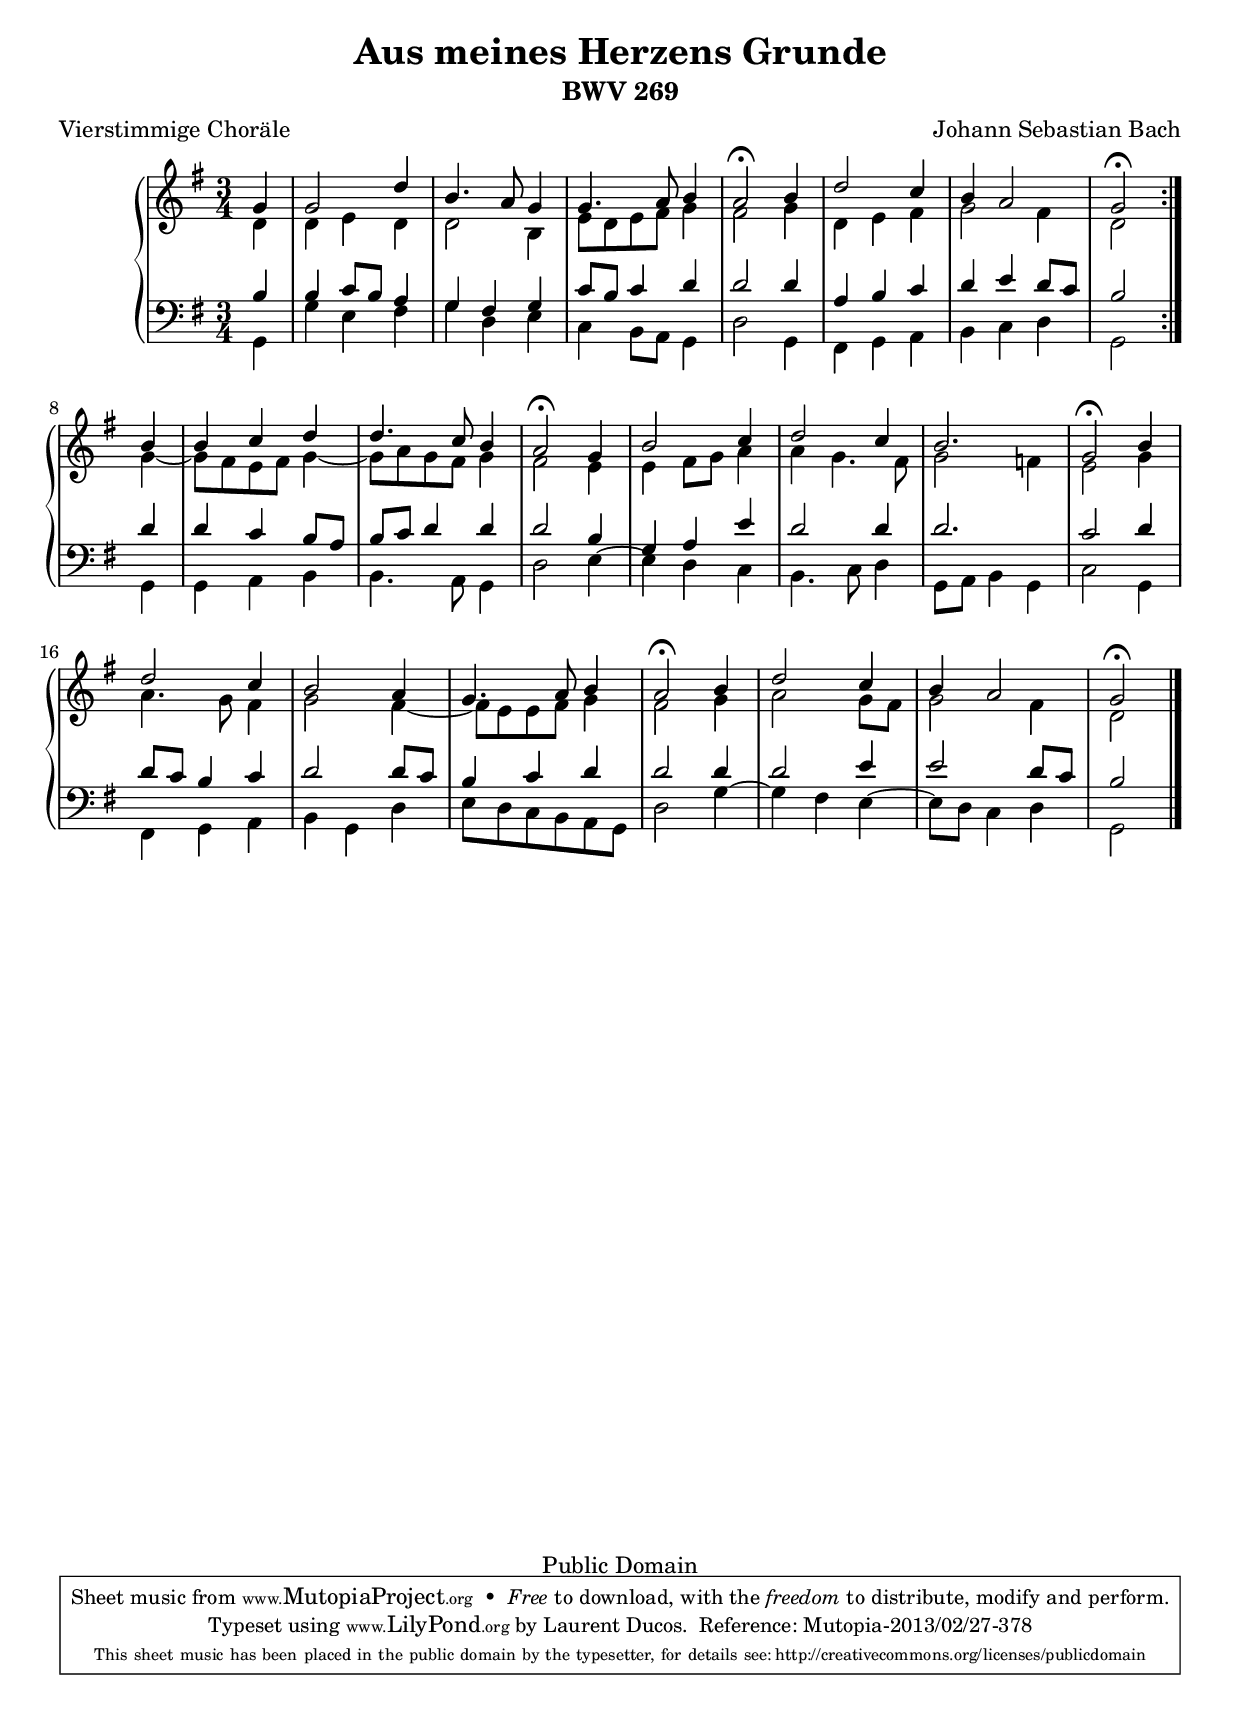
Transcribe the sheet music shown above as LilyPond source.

\version "2.16.1"

\header {
  %indication d'entête et bas de page
  title = "Aus meines Herzens Grunde"
  subtitle = "BWV 269"
  composer = "Johann Sebastian Bach"
  poet = "Vierstimmige Choräle"

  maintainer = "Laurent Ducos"

  % information exigées par mutopia
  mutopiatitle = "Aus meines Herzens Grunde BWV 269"
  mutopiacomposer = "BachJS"
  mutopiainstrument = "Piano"
  date = "1784-1787"
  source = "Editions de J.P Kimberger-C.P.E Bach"
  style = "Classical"
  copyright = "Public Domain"
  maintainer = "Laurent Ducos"
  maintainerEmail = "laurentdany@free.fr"
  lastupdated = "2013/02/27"

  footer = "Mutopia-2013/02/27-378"
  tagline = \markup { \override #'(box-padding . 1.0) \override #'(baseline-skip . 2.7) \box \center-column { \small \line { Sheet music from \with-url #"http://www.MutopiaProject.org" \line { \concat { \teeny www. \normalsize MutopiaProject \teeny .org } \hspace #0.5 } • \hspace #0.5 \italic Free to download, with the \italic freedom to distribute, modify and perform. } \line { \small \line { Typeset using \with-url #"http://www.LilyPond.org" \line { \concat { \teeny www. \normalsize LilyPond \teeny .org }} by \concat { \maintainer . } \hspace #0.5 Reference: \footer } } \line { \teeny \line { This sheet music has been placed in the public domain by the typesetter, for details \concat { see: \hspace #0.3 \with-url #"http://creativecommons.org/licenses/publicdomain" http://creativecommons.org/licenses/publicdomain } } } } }
}

\paper {
  top-margin = 12
}

blanknotes = {
\override NoteHead #'transparent = ##t
\override Stem #'transparent = ##t
\override Flag #'transparent = ##t
 }
unblanknotes = {
\revert NoteHead #'transparent
\revert Stem #'transparent
\revert Flag #'transparent
}

\include "italiano.ly" % Permet d'entrer les notes en francais

#(set-global-staff-size 20)
Soprane =  \context Voice = "Soprane" {
%voix principale de la portée en clef de sol
	\set Staff.midiInstrument = "acoustic grand"
	\time 3/4
	\key sol \major
	\clef treble
	\voiceOne
	\repeat volta 2
	{
	  \partial 4
	  sol'
	  sol'2 re''4
	  si'4. la'8 sol'4
	  sol'4. la'8 si'4
	  la'2-\fermata si'4
	  re''2 do''4
	  si' la'2 |
	  \set Timing.measureLength = #(ly:make-moment 2 4)
	  sol'2-\fermata
	}
% partie b
	\set Timing.measureLength = #(ly:make-moment 1 4)
	si'4
	\set Timing.measureLength = #(ly:make-moment 3 4)
	si'4 do'' re'' |
	re''4. do''8 si'4
	la'2-\fermata sol'4
	si'2 do''4
	re''2 do''4
	si'2.
	sol'2-\fermata  si'4
	re''2 do''4
	si'2 la'4
	sol'4. la'8 si'4
	la'2-\fermata si'4
	re''2 do''4
	si' la'2
	sol'2-\fermata

	\bar "|."
      }

Alto =  \context Voice = "Alto" {
%voix secondaire de la portée en clef de sol
	\set Staff.midiInstrument = "acoustic grand"
	\time 3/4
	\key sol\major
	\clef treble
	\voiceTwo
	\repeat volta 2 {
	  \partial 4
	  re'4
	  re' mi' re'
	  re'2 si4
	  mi'8 re' mi' fad' sol'4
	  fad'2 sol'4
	  re' mi' fad'
	  sol'2 fad'4
	  \set Timing.measureLength = #(ly:make-moment 2 4)
	  re'2
	}
% partie b
	\set Timing.measureLength = #(ly:make-moment 1 4)
	sol'4~
	\set Timing.measureLength = #(ly:make-moment 3 4)
	sol'8 fad' mi' fad' sol'4~
	sol'8 la' sol' fad' sol'4
	fad'2 mi'4
	mi'4 fad'8 sol' la'4
	la' sol'4. fad'8
	sol'2 fa'4
	mi'2 sol'4
	la'4. sol'8 fad'4
	sol'2 fad'4~
	fad'8 mi' mi' fad' sol'4
	fad'2 sol'4
	la'2 sol'8 fad'
	sol'2 fad'4
	re'2
	\bar "|."
      }

Tenor =  \context Voice = "Tenor" {
%voix principale de la portée en clef de fa
	\set Staff.midiInstrument = "acoustic grand"
	\time 3/4
	\key sol \major
	\clef bass
	\voiceOne
	\repeat volta 2 {
	  \partial 4
	  si4
	  si do'8 si la4
	  sol fad sol
	  do'8 si do'4 re'
	  re'2 re'4
	  la si do'
	  re' mi' re'8 do'
	  \set Timing.measureLength = #(ly:make-moment 2 4)
	  si2
	}
% partie b
	\set Timing.measureLength = #(ly:make-moment 1 4)
	re'4
	\set Timing.measureLength = #(ly:make-moment 3 4)
	re'4 do' si8 la
	si do' re'4 re'
	re'2 si4
	sol la mi'
	re'2 re'4
	re'2.
	do'2 re'4
	re'8 do' si4 do'
	re'2 re'8 do'
	si4 do' re'
	re'2 re'4
	re'2 mi'4
	mi'2 re'8 do'
	si2
	\bar "|."
      }

Basse =  \context Voice = "Basse" {
%voix secondaire de la portée en clef de fa
	\set Staff.midiInstrument = "acoustic grand"
	\time 3/4
	\key sol \major
	\clef bass
	\voiceTwo
	\tieUp
	\repeat volta 2 {
	  \partial 4
	  sol,4
	  sol mi fad4
	  sol re mi
	  do si,8 la, sol,4
	  re2 sol,4
	  fad, sol, la,
	  si, do re |
	  \set Timing.measureLength = #(ly:make-moment 2 4)
	  sol,2
	}
% partie b
	\set Timing.measureLength = #(ly:make-moment 1 4)
	sol,4
	\set Timing.measureLength = #(ly:make-moment 3 4)
	sol,4 la, si, |
	si,4. la,8 sol,4
	re2 mi4~
	mi re do
	si,4. do8 re4
	sol,8 la, si,4 sol,
	do2 sol,4
	fad, sol, la,
	si, sol, re
	mi8 re do si, la, sol,
	re2 sol4~
	sol fad mi~
	mi8 re do4 re
	sol,2
	\bar "|."
      }

SopraneStaff = \context Staff = SopraneStaff <<
  \Soprane
  \Alto
>>


TenorStaff = \context Staff = TenorStaff <<
  \Tenor
  \Basse
>>

\score {
  \context PianoStaff <<
    <<
      \SopraneStaff
      \TenorStaff

    >>
  >>
  \layout { }
  \midi {
    %indication d'interprétation midi
    \tempo 4 = 72
  }
}
